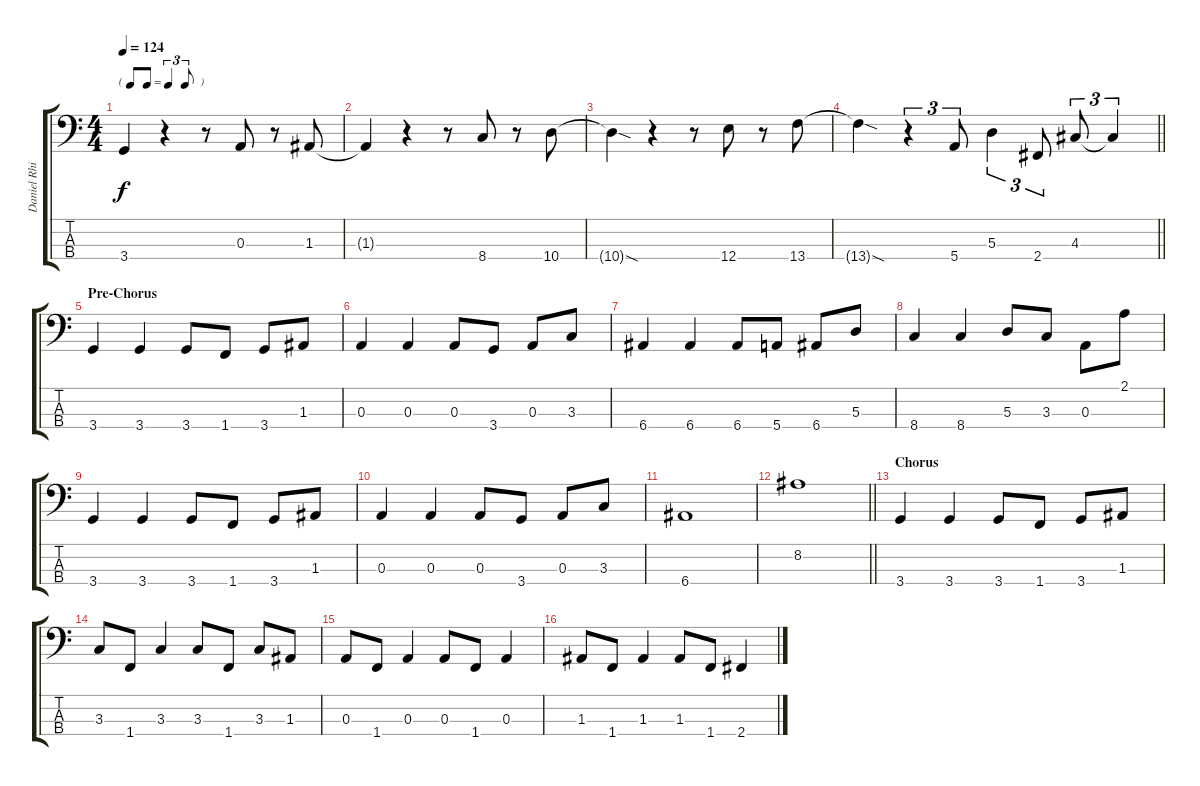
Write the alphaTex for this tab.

\track ("Daniel Rhine - Bass Guitar" "Daniel Rhi") {instrument electricbassfinger}
\staff {score tabs}
\tuning (G2 D2 A1 E1) {hide}
\ts (4 4)
\tf triplet8th
\tempo 124
\clef f4
\ks c
3.4.4{dy f} r.4 r.8 0.3.8 r.8 1.3.8 |
1.3{t}.4 r.4 r.8 8.4.8 r.8 10.4.8 |
10.4{sod t}.4 r.4 r.8 12.4.8 r.8 13.4.8 |
\barLineRight lightlight
13.4{sod t}.4 r.4{tu (3 2)} 5.4.8{tu (3 2)} 5.3.4{tu (3 2)} 2.4.8{tu (3 2)} 4.3.8{tu (3 2)} 4.3{t}.4{tu (3 2)} |
\section ("" "Pre-Chorus")
3.4.4 3.4.4 3.4.8 1.4.8 3.4.8 1.3.8 |
0.3.4 0.3.4 0.3.8 3.4.8 0.3.8 3.3.8 |
6.4.4 6.4.4 6.4.8 5.4.8 6.4.8 5.3.8 |
8.4.4 8.4.4 5.3.8 3.3.8 0.3.8 2.1.8 |
3.4.4 3.4.4 3.4.8 1.4.8 3.4.8 1.3.8 |
0.3.4 0.3.4 0.3.8 3.4.8 0.3.8 3.3.8 |
6.4.1 |
\barLineRight lightlight
8.2.1 |
\section ("" "Chorus")
3.4.4 3.4.4 3.4.8 1.4.8 3.4.8 1.3.8 |
3.3.8 1.4.8 3.3.4 3.3.8 1.4.8 3.3.8 1.3.8 |
0.3.8 1.4.8 0.3.4 0.3.8 1.4.8 0.3.4 |
1.3.8 1.4.8 1.3.4 1.3.8 1.4.8 2.4.4
